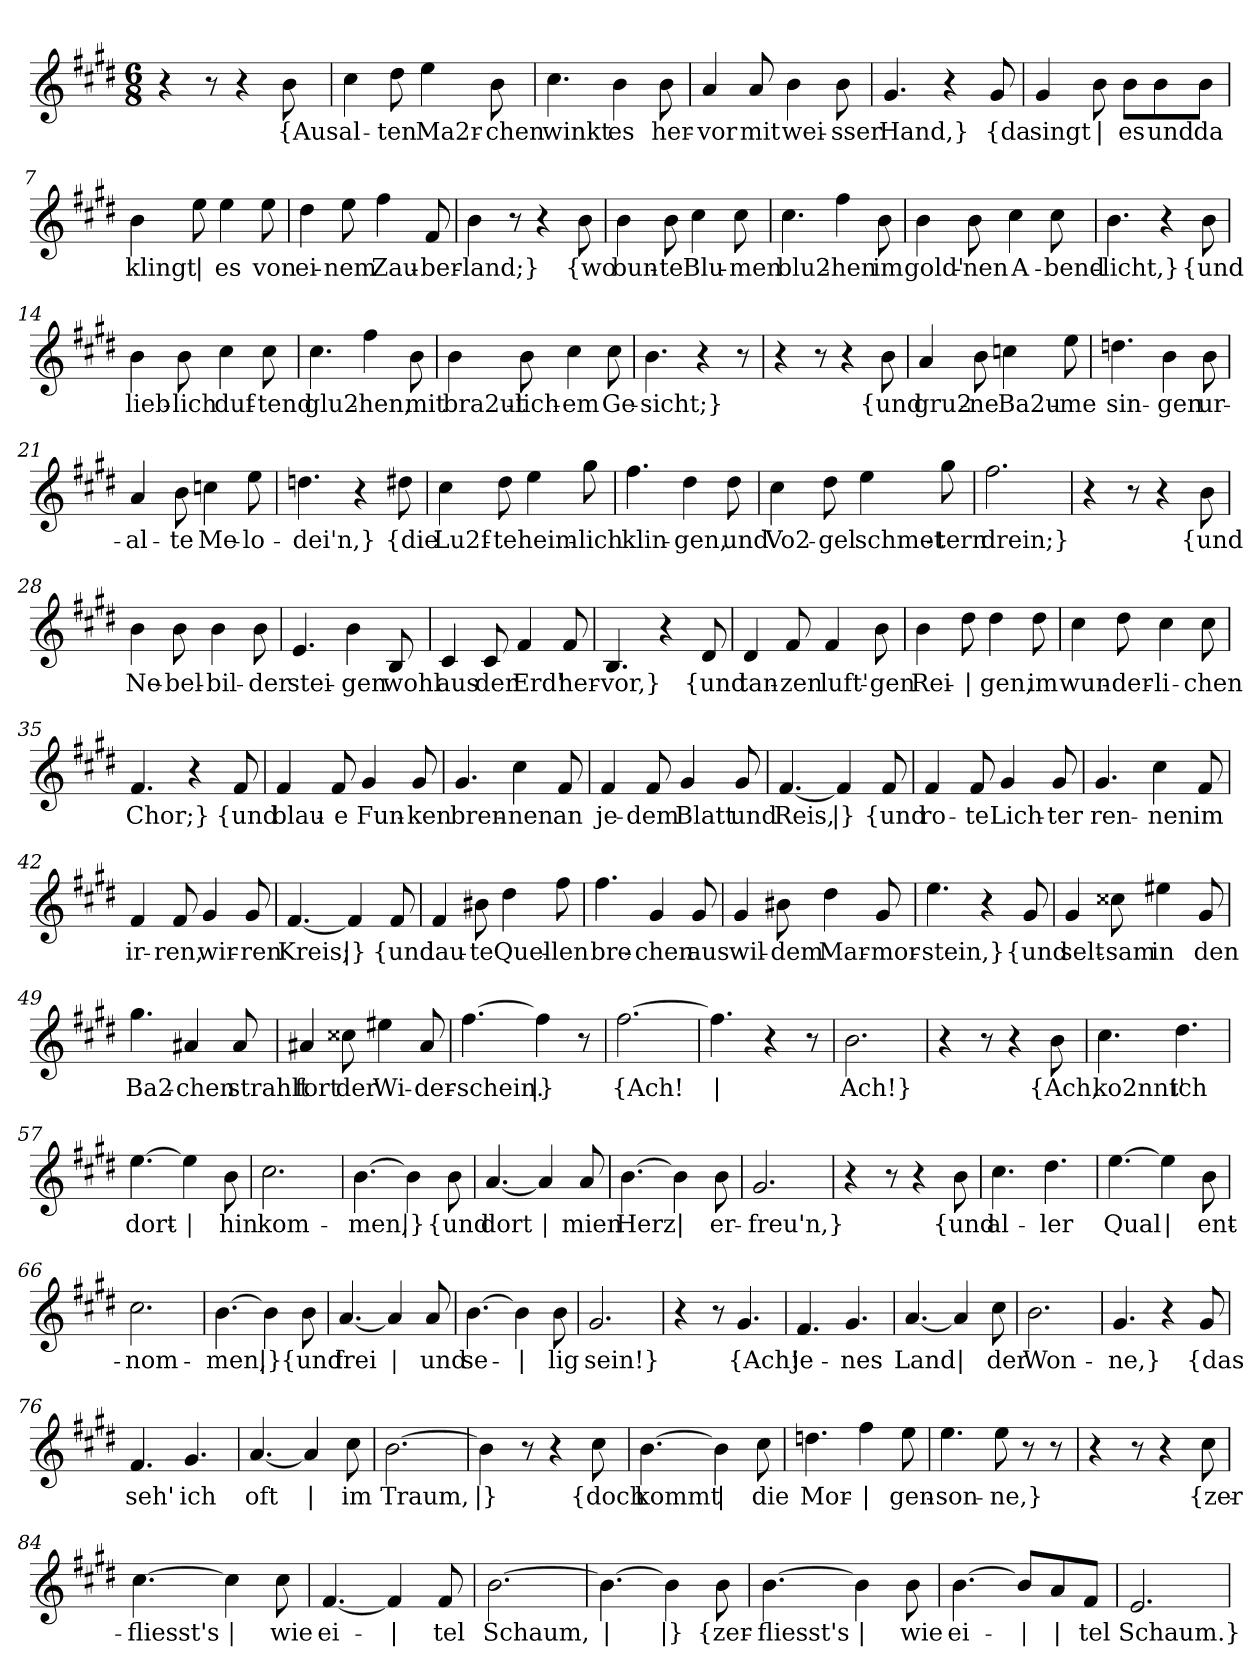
**kern	**text
*part1	*part1
*staff1	*staff1
*clefG2	*
*k[f#c#g#d#]	*
*M6/8	*
=1	=1
4r	.
8r	.
4r	.
!	!LO:LY:b
8b\	{Aus
=2	=2
!	!LO:LY:b
4cc#\	al-
!	!LO:LY:b
8dd#\	-ten
!	!LO:LY:b
4ee\	Ma2r-
!	!LO:LY:b
8b\	-chen
=3	=3
!	!LO:LY:b
4.cc#\	winkt
!	!LO:LY:b
4b\	es
!	!LO:LY:b
8b\	her-
=4	=4
!	!LO:LY:b
4a/	-vor
!	!LO:LY:b
8a/	mit
!	!LO:LY:b
4b\	wei-
!	!LO:LY:b
8b\	-sser
=5	=5
!	!LO:LY:b
4.g#/	Hand,}
4r	.
!	!LO:LY:b
8g#/	{da
=6	=6
!	!LO:LY:b
4g#/	singt
!	!LO:LY:b
8b\	|
!	!LO:LY:b
8b\L	es
!	!LO:LY:b
8b\	und
!	!LO:LY:b
8b\J	da
!!LO:LB:g=z
=7	=7
!	!LO:LY:b
4b\	klingt
!	!LO:LY:b
8ee\	|
!	!LO:LY:b
4ee\	es
!	!LO:LY:b
8ee\	von
=8	=8
!	!LO:LY:b
4dd#\	ei-
!	!LO:LY:b
8ee\	-nem
!	!LO:LY:b
4ff#\	Zau-
!	!LO:LY:b
8f#/	-ber-
=9	=9
!	!LO:LY:b
4b\	-land;}
8r	.
4r	.
!	!LO:LY:b
8b\	{wo
=10	=10
!	!LO:LY:b
4b\	bun-
!	!LO:LY:b
8b\	-te
!	!LO:LY:b
4cc#\	Blu-
!	!LO:LY:b
8cc#\	-men
=11	=11
!	!LO:LY:b
4.cc#\	blu2-
!	!LO:LY:b
4ff#\	-hen
!	!LO:LY:b
8b\	im
!!LO:LB:g=z
=12	=12
!	!LO:LY:b
4b\	gold'-
!	!LO:LY:b
8b\	-nen
!	!LO:LY:b
4cc#\	A-
!	!LO:LY:b
8cc#\	-bend-
=13	=13
!	!LO:LY:b
4.b\	-licht,}
4r	.
!	!LO:LY:b
8b\	{und
=14	=14
!	!LO:LY:b
4b\	lieb-
!	!LO:LY:b
8b\	-lich
!	!LO:LY:b
4cc#\	duf-
!	!LO:LY:b
8cc#\	-tend
=15	=15
!	!LO:LY:b
4.cc#\	glu2-
!	!LO:LY:b
4ff#\	-hen,
!	!LO:LY:b
8b\	mit
=16	=16
!	!LO:LY:b
4b\	bra2ut-
!	!LO:LY:b
8b\	-lich-
!	!LO:LY:b
4cc#\	-em
!	!LO:LY:b
8cc#\	Ge-
!!LO:LB:g=z
=17	=17
!	!LO:LY:b
4.b\	-sicht;}
4r	.
8r	.
=18	=18
4r	.
8r	.
4r	.
!	!LO:LY:b
8b\	{und
=19	=19
!	!LO:LY:b
4a/	gru2-
!	!LO:LY:b
8b\	-ne
!	!LO:LY:b
4ccn\	Ba2u-
!	!LO:LY:b
8ee\	-me
=20	=20
!	!LO:LY:b
4.ddn\	sin-
!	!LO:LY:b
4b\	-gen
!	!LO:LY:b
8b\	ur-
=21	=21
!	!LO:LY:b
4a/	-al-
!	!LO:LY:b
8b\	-te
!	!LO:LY:b
4ccn\	Me-
!	!LO:LY:b
8ee\	-lo-
=22	=22
!	!LO:LY:b
4.ddn\	-dei'n,}
4r	.
!	!LO:LY:b
8dd#X\	{die
!!LO:LB:g=z
=23	=23
!	!LO:LY:b
4cc#\	Lu2f-
!	!LO:LY:b
8dd#\	-te
!	!LO:LY:b
4ee\	heim-
!	!LO:LY:b
8gg#\	-lich
=24	=24
!	!LO:LY:b
4.ff#\	klin-
!	!LO:LY:b
4dd#\	-gen,
!	!LO:LY:b
8dd#\	und
=25	=25
!	!LO:LY:b
4cc#\	Vo2-
!	!LO:LY:b
8dd#\	-gel
!	!LO:LY:b
4ee\	schmet-
!	!LO:LY:b
8gg#\	-tern
=26	=26
!	!LO:LY:b
2.ff#\	drein;}
=27	=27
4r	.
8r	.
4r	.
!	!LO:LY:b
8b\	{und
!!LO:LB:g=z
=28	=28
!	!LO:LY:b
4b\	Ne-
!	!LO:LY:b
8b\	-bel-
!	!LO:LY:b
4b\	-bil-
!	!LO:LY:b
8b\	-der
=29	=29
!	!LO:LY:b
4.e/	stei-
!	!LO:LY:b
4b\	-gen
!	!LO:LY:b
8B/	wohl
=30	=30
!	!LO:LY:b
4c#/	aus
!	!LO:LY:b
8c#/	der
!	!LO:LY:b
4f#/	Erd'
!	!LO:LY:b
8f#/	her-
=31	=31
!	!LO:LY:b
4.B/	-vor,}
4r	.
!	!LO:LY:b
8d#/	{und
=32	=32
!	!LO:LY:b
4d#/	tan-
!	!LO:LY:b
8f#/	-zen
!	!LO:LY:b
4f#/	luft'-
!	!LO:LY:b
8b\	-gen
!!LO:LB:g=z
=33	=33
!	!LO:LY:b
4b\	Rei-
!	!LO:LY:b
8dd#\	|
!	!LO:LY:b
4dd#\	-gen,
!	!LO:LY:b
8dd#\	im
=34	=34
!	!LO:LY:b
4cc#\	wun-
!	!LO:LY:b
8dd#\	-der-
!	!LO:LY:b
4cc#\	-li-
!	!LO:LY:b
8cc#\	-chen
=35	=35
!	!LO:LY:b
4.f#/	Chor;}
4r	.
!	!LO:LY:b
8f#/	{und
=36	=36
!	!LO:LY:b
4f#/	blau-
!	!LO:LY:b
8f#/	-e
!	!LO:LY:b
4g#/	Fun-
!	!LO:LY:b
8g#/	-ken
=37	=37
!	!LO:LY:b
4.g#/	bren-
!	!LO:LY:b
4cc#\	-nen
!	!LO:LY:b
8f#/	an
!!LO:LB:g=z
=38	=38
!	!LO:LY:b
4f#/	je-
!	!LO:LY:b
8f#/	-dem
!	!LO:LY:b
4g#/	Blatt
!	!LO:LY:b
8g#/	und
=39	=39
!	!LO:LY:b
[4.f#/	Reis,
!	!LO:LY:b
4f#/]	|}
!	!LO:LY:b
8f#/	{und
=40	=40
!	!LO:LY:b
4f#/	ro-
!	!LO:LY:b
8f#/	-te
!	!LO:LY:b
4g#/	Lich-
!	!LO:LY:b
8g#/	-ter
=41	=41
!	!LO:LY:b
4.g#/	ren-
!	!LO:LY:b
4cc#\	-nen
!	!LO:LY:b
8f#/	im
=42	=42
!	!LO:LY:b
4f#/	ir-
!	!LO:LY:b
8f#/	-ren,
!	!LO:LY:b
4g#/	wir-
!	!LO:LY:b
8g#/	-ren
=43	=43
!	!LO:LY:b
[4.f#/	Kreis;
!	!LO:LY:b
4f#/]	|}
!	!LO:LY:b
8f#/	{und
!!LO:LB:g=z
=44	=44
!	!LO:LY:b
4f#/	lau-
!	!LO:LY:b
8b#X\	-te
!	!LO:LY:b
4dd#\	Quel-
!	!LO:LY:b
8ff#\	-len
=45	=45
!	!LO:LY:b
4.ff#\	bre-
!	!LO:LY:b
4g#/	-chen
!	!LO:LY:b
8g#/	aus
=46	=46
!	!LO:LY:b
4g#/	wil-
!	!LO:LY:b
8b#X\	-dem
!	!LO:LY:b
4dd#\	Mar-
!	!LO:LY:b
8g#/	-mor-
=47	=47
!	!LO:LY:b
4.ee\	-stein,}
4r	.
!	!LO:LY:b
8g#/	{und
=48	=48
!	!LO:LY:b
4g#/	selt-
!	!LO:LY:b
8cc##X\	-sam
!	!LO:LY:b
4ee#X\	in
!	!LO:LY:b
8g#/	den
!!LO:LB:g=z
=49	=49
!	!LO:LY:b
4.gg#\	Ba2-
!	!LO:LY:b
4a#X/	-chen
!	!LO:LY:b
8a#/	strahlt
=50	=50
!	!LO:LY:b
4a#X/	fort
!	!LO:LY:b
8cc##X\	der
!	!LO:LY:b
4ee#X\	Wi-
!	!LO:LY:b
8a#/	-der-
=51	=51
!	!LO:LY:b
[4.ff#\	-schein.
!	!LO:LY:b
4ff#\]	|}
8r	.
=52	=52
!	!LO:LY:b
[2.ff#\	{Ach!
=53	=53
!	!LO:LY:b
4.ff#\]	|
4r	.
8r	.
=54	=54
!	!LO:LY:b
2.b\	Ach!}
=55	=55
4r	.
8r	.
4r	.
!	!LO:LY:b
8b\	{Ach,
=56	=56
!	!LO:LY:b
4.cc#\	ko2nnt'
!	!LO:LY:b
4.dd#\	ich
!!LO:PB:g=z
=57	=57
!	!LO:LY:b
[4.ee\	dort-
!	!LO:LY:b
4ee\]	|
!	!LO:LY:b
8b\	-hin
=58	=58
!	!LO:LY:b
2.cc#\	kom-
=59	=59
!	!LO:LY:b
[4.b\	-men,
!	!LO:LY:b
4b\]	|}
!	!LO:LY:b
8b\	{und
=60	=60
!	!LO:LY:b
[4.a/	dort
!	!LO:LY:b
4a/]	|
!	!LO:LY:b
8a/	mien
=61	=61
!	!LO:LY:b
[4.b\	Herz
!	!LO:LY:b
4b\]	|
!	!LO:LY:b
8b\	er-
=62	=62
!	!LO:LY:b
2.g#/	-freu'n,}
=63	=63
4r	.
8r	.
4r	.
!	!LO:LY:b
8b\	{und
=64	=64
!	!LO:LY:b
4.cc#\	al-
!	!LO:LY:b
4.dd#\	-ler
=65	=65
!	!LO:LY:b
[4.ee\	Qual
!	!LO:LY:b
4ee\]	|
!	!LO:LY:b
8b\	ent-
!!LO:LB:g=z
=66	=66
!	!LO:LY:b
2.cc#\	-nom-
=67	=67
!	!LO:LY:b
[4.b\	-men,
!	!LO:LY:b
4b\]	|}
!	!LO:LY:b
8b\	{und
=68	=68
!	!LO:LY:b
[4.a/	frei
!	!LO:LY:b
4a/]	|
!	!LO:LY:b
8a/	und
=69	=69
!	!LO:LY:b
[4.b\	se-
!	!LO:LY:b
4b\]	|
!	!LO:LY:b
8b\	-lig
=70	=70
!	!LO:LY:b
2.g#/	sein!}
=71	=71
4r	.
8r	.
!	!LO:LY:b
4.g#/	{Ach!
=72	=72
!	!LO:LY:b
4.f#/	je-
!	!LO:LY:b
4.g#/	-nes
=73	=73
!	!LO:LY:b
[4.a/	Land
!	!LO:LY:b
4a/]	|
!	!LO:LY:b
8cc#\	der
=74	=74
!	!LO:LY:b
2.b\	Won-
=75	=75
!	!LO:LY:b
4.g#/	-ne,}
4r	.
!	!LO:LY:b
8g#/	{das
!!LO:LB:g=z
=76	=76
!	!LO:LY:b
4.f#/	seh'
!	!LO:LY:b
4.g#/	ich
=77	=77
!	!LO:LY:b
[4.a/	oft
!	!LO:LY:b
4a/]	|
!	!LO:LY:b
8cc#\	im
=78	=78
!	!LO:LY:b
[2.b\	Traum,
=79	=79
!	!LO:LY:b
4b\]	|}
8r	.
4r	.
!	!LO:LY:b
8cc#\	{doch
=80	=80
!	!LO:LY:b
[4.b\	kommt
!	!LO:LY:b
4b\]	|
!	!LO:LY:b
8cc#\	die
=81	=81
!	!LO:LY:b
4.ddn\	Mor-
!	!LO:LY:b
4ff#\	|
!	!LO:LY:b
8ee\	-gen-
=82	=82
!	!LO:LY:b
4.ee\	-son-
!	!LO:LY:b
8ee\	-ne,}
8r	.
8r	.
=83	=83
4r	.
8r	.
4r	.
!	!LO:LY:b
8cc#\	{zer-
!!LO:LB:g=z
=84	=84
!	!LO:LY:b
[4.cc#\	-fliesst's
!	!LO:LY:b
4cc#\]	|
!	!LO:LY:b
8cc#\	wie
=85	=85
!	!LO:LY:b
[4.f#/	ei-
!	!LO:LY:b
4f#/]	|
!	!LO:LY:b
8f#/	-tel
=86	=86
!	!LO:LY:b
[2.b\	Schaum,
=87	=87
!	!LO:LY:b
4.b\_	|
!	!LO:LY:b
4b\]	|}
!	!LO:LY:b
8b\	{zer-
=88	=88
!	!LO:LY:b
[4.b\	-fliesst's
!	!LO:LY:b
4b\]	|
!	!LO:LY:b
8b\	wie
=89	=89
!	!LO:LY:b
[4.b\	ei-
!	!LO:LY:b
8b/L]	|
!	!LO:LY:b
8a/	|
!	!LO:LY:b
8f#/J	-tel
=90	=90
!	!LO:LY:b
2.e/	Schaum.}
=	=
*-	*-
